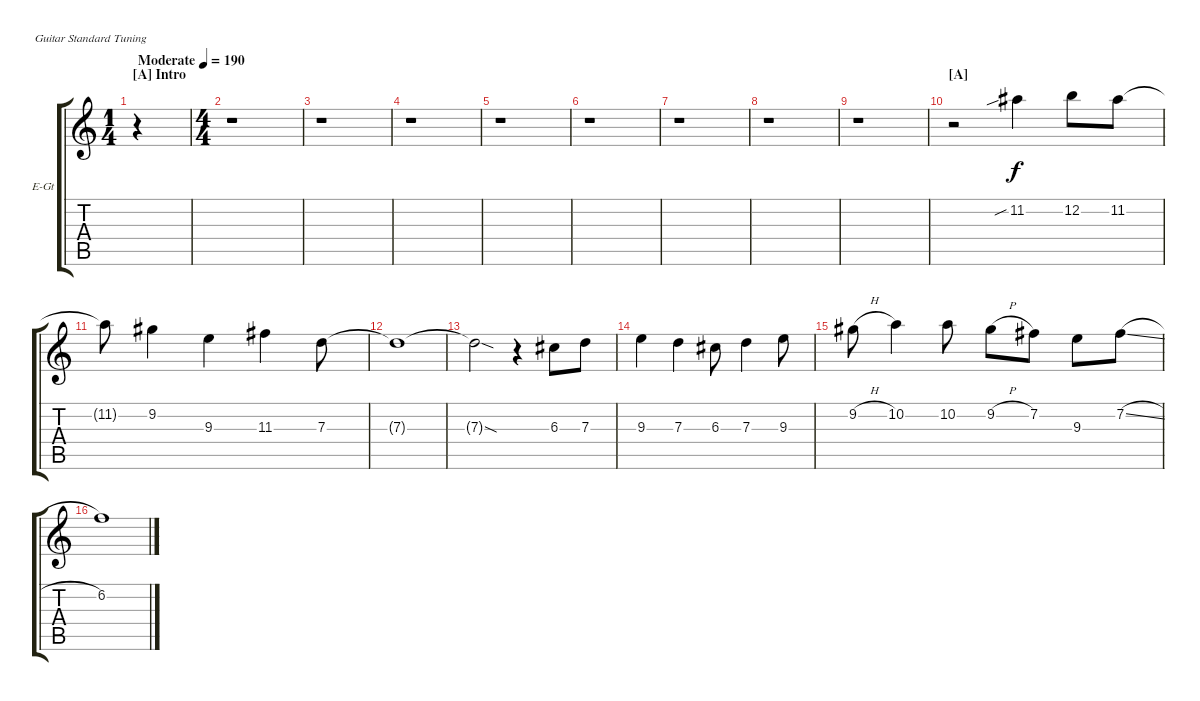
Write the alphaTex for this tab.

\bracketExtendMode groupsimilarinstruments
\firstSystemTrackNameOrientation horizontal
\otherSystemsTrackNameOrientation horizontal
\track ("Lead guitar 2" "E-Gt") {instrument overdrivenguitar}
\staff {score tabs}
\tuning (E4 B3 G3 D3 A2 E2)
\voice
\ts (1 4)
\beaming (8 2)
\section ("A" "Intro")
\tempo (190 "Moderate")
\clef g2
\ks c
r.4{dy f instrument overdrivenguitar} |
\ts (4 4)
\beaming (8 2 2 2 2)
r.1 |
r.1 |
r.1 |
r.1 |
r.1 |
r.1 |
r.1 |
r.1 |
\section ("A" "")
r.2 11.2{sib}.4 12.2.8 11.2.8 |
11.2{t}.8 9.2.4 9.3.4 11.3.4 7.3.8 |
7.3{t}.1 |
7.3{sod t}.2 r.4 6.3.8 7.3.8 |
9.3.4 7.3.4 6.3.8 7.3.4 9.3.8 |
9.2{h}.8 10.2.4 10.2.8 9.2{h}.8 7.2.8 9.3.8 7.2{sl}.8 |
6.2.1
\voice
\clef g2
\ottava regular
\simile none
\ks c
r.4{dy mf} |
|
|
|
|
|
|
|
|
|
|
|
|
|
|
